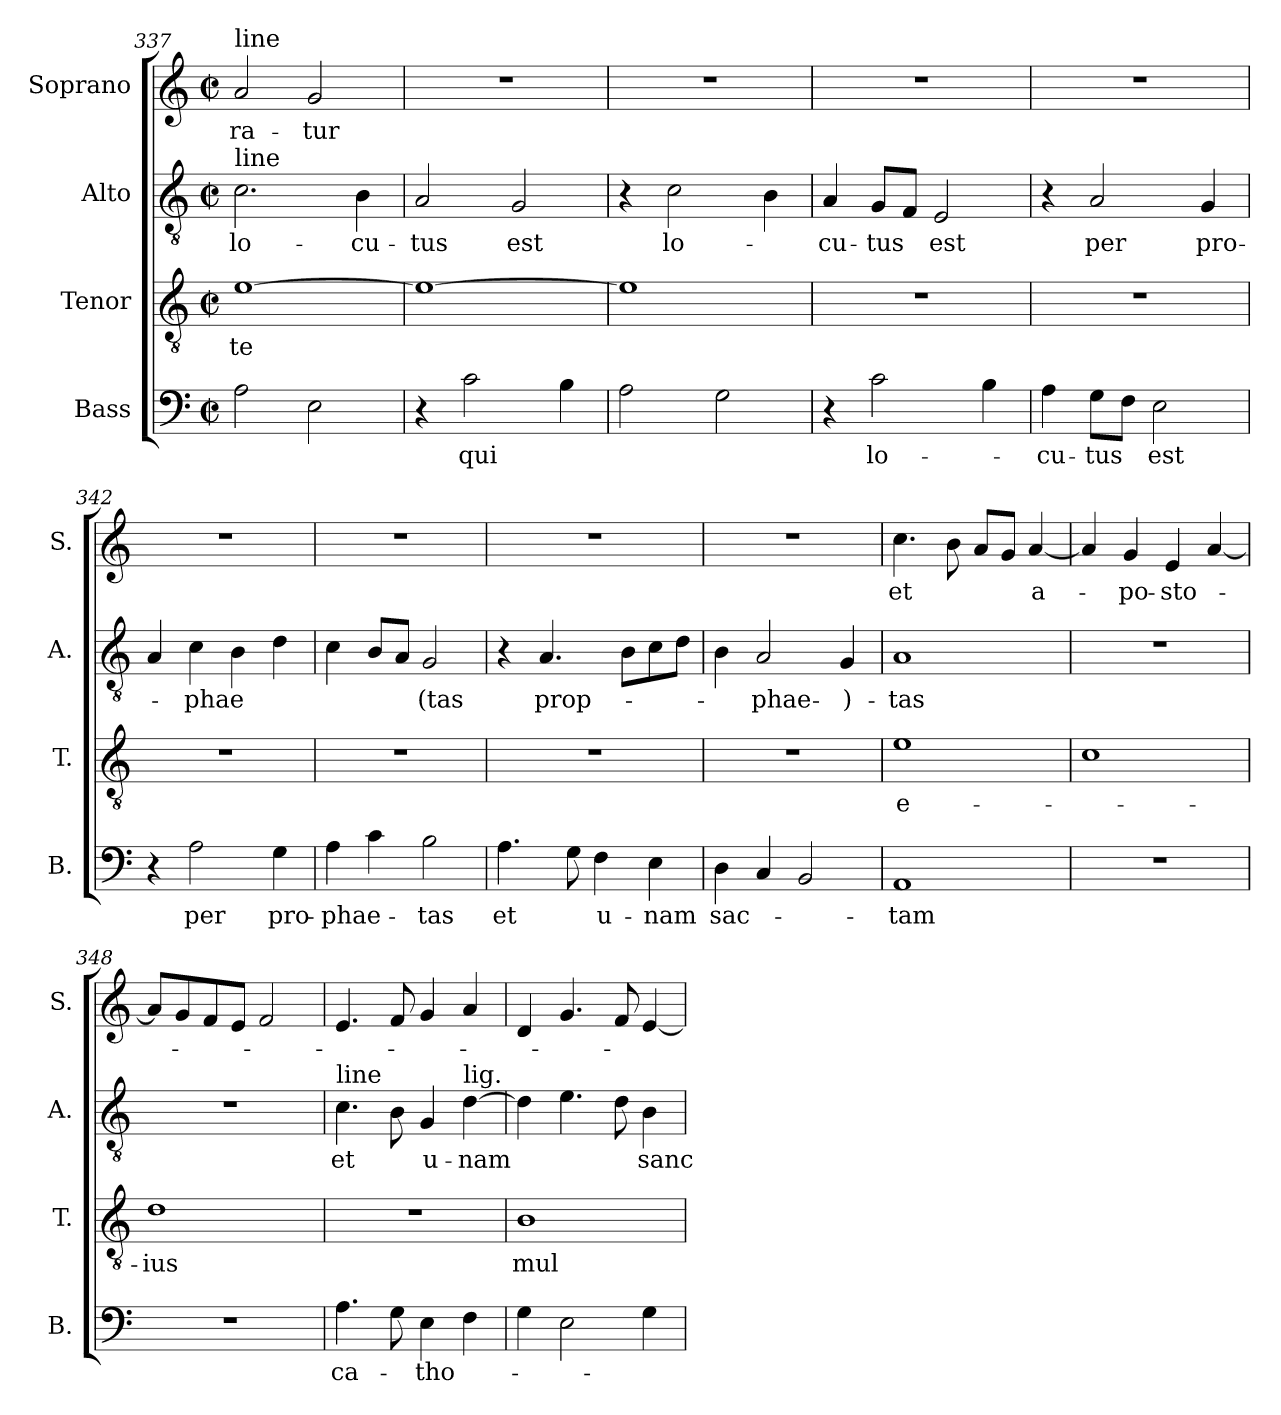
**kern	**text	**kern	**text	**kern	**text	**kern	**text
*part4	*part4	*part3	*part3	*part2	*part2	*part1	*part1
*staff4	*staff4	*staff3	*staff3	*staff2	*staff2	*staff1	*staff1
*I"Bass	*	*I"Tenor	*	*I"Alto	*	*I"Soprano	*
*I'B.	*	*I'T.	*	*I'A.	*	*I'S.	*
*clefF4	*	*clefGv2	*	*clefGv2	*	*clefG2	*
*k[]	*	*k[]	*	*k[]	*	*k[]	*
*M2/2	*	*M2/2	*	*M2/2	*	*M2/2	*
*met(c|)	*	*met(c|)	*	*met(c|)	*	*met(c|)	*
=337	=337	=337	=337	=337	=337	=337	=337
!	!	!	!	!	!	!LO:TX:a:t=line	!
!	!	!	!	!LO:TX:a:t=line	!	!	!
!	!	!	!LO:LY:b	!	!LO:LY:b	!	!LO:LY:b
2A\	.	[1e	-te	2.c\	lo-	2a/	-ra-
!	!	!	!	!	!	!	!LO:LY:b
2E\	.	.	.	.	.	2g/	-tur
!	!	!	!	!	!LO:LY:b	!	!
.	.	.	.	4B\	-cu-	.	.
!!LO:PB:g=z
=338	=338	=338	=338	=338	=338	=338	=338
!	!	!	!	!	!LO:LY:b	!	!
4r	.	1e_	.	2A/	-tus	1r	.
!	!LO:LY:b	!	!	!	!	!	!
2c\	qui	.	.	.	.	.	.
!	!	!	!	!	!LO:LY:b	!	!
.	.	.	.	2G/	est	.	.
4B\	.	.	.	.	.	.	.
=339	=339	=339	=339	=339	=339	=339	=339
2A\	.	1e]	.	4r	.	1r	.
!	!	!	!	!	!LO:LY:b	!	!
.	.	.	.	2c\	lo-	.	.
2G\	.	.	.	.	.	.	.
.	.	.	.	4B\	.	.	.
=340	=340	=340	=340	=340	=340	=340	=340
!	!	!	!	!	!LO:LY:b	!	!
4r	.	1r	.	4A/	-cu-	1r	.
!	!LO:LY:b	!	!	!	!LO:LY:b	!	!
2c\	lo-	.	.	8G/L	-tus	.	.
.	.	.	.	8F/J	.	.	.
!	!	!	!	!	!LO:LY:b	!	!
.	.	.	.	2E/	est	.	.
4B\	.	.	.	.	.	.	.
=341	=341	=341	=341	=341	=341	=341	=341
!	!LO:LY:b	!	!	!	!	!	!
4A\	-cu-	1r	.	4r	.	1r	.
!	!LO:LY:b	!	!	!	!LO:LY:b	!	!
8G\L	-tus	.	.	2A/	per	.	.
8F\J	.	.	.	.	.	.	.
!	!LO:LY:b	!	!	!	!	!	!
2E\	est	.	.	.	.	.	.
!	!	!	!	!	!LO:LY:b	!	!
.	.	.	.	4G/	pro-	.	.
=342	=342	=342	=342	=342	=342	=342	=342
4r	.	1r	.	4A/	.	1r	.
!	!LO:LY:b	!	!	!	!LO:LY:b	!	!
2A\	per	.	.	4c\	-phae	.	.
.	.	.	.	4B\	.	.	.
!	!LO:LY:b	!	!	!	!	!	!
4G\	pro-	.	.	4d\	.	.	.
=343	=343	=343	=343	=343	=343	=343	=343
!	!LO:LY:b	!	!	!	!	!	!
4A\	-phae-	1r	.	4c\	.	1r	.
4c\	.	.	.	8B/L	.	.	.
.	.	.	.	8A/J	.	.	.
!	!LO:LY:b	!	!	!	!LO:LY:b	!	!
2B\	-tas	.	.	2G/	-(tas	.	.
=344	=344	=344	=344	=344	=344	=344	=344
!	!LO:LY:b	!	!	!	!	!	!
4.A\	et	1r	.	4r	.	1r	.
!	!	!	!	!	!LO:LY:b	!	!
.	.	.	.	4.A/	prop-	.	.
8G\	.	.	.	.	.	.	.
!	!LO:LY:b	!	!	!	!	!	!
4F\	u-	.	.	.	.	.	.
.	.	.	.	8B\L	.	.	.
!	!LO:LY:b	!	!	!	!	!	!
4E\	-nam	.	.	8c\	.	.	.
.	.	.	.	8d\J	.	.	.
=345	=345	=345	=345	=345	=345	=345	=345
!	!LO:LY:b	!	!	!	!	!	!
4D\	sac-	1r	.	4B\	.	1r	.
!	!	!	!	!	!LO:LY:b	!	!
4C/	.	.	.	2A/	-phae-	.	.
2BB/	.	.	.	.	.	.	.
!	!	!	!	!	!LO:LY:b	!	!
.	.	.	.	4G/	-)-	.	.
=346	=346	=346	=346	=346	=346	=346	=346
!	!LO:LY:b	!	!LO:LY:b	!	!LO:LY:b	!	!LO:LY:b
1AA	-tam	1e	e-	1A	-tas	4.cc\	et
.	.	.	.	.	.	8b\	.
.	.	.	.	.	.	8a/L	.
.	.	.	.	.	.	8g/J	.
!	!	!	!	!	!	!	!LO:LY:b
.	.	.	.	.	.	[4a/	a-
!!LO:LB:g=z
=347	=347	=347	=347	=347	=347	=347	=347
1r	.	1c	.	1r	.	4a/]	.
!	!	!	!	!	!	!	!LO:LY:b
.	.	.	.	.	.	4g/	-po-
!	!	!	!	!	!	!	!LO:LY:b
.	.	.	.	.	.	4e/	-sto-
.	.	.	.	.	.	[4a/	.
=348	=348	=348	=348	=348	=348	=348	=348
!	!	!	!LO:LY:b	!	!	!	!
1r	.	1d	-ius	1r	.	8a/L]	.
.	.	.	.	.	.	8g/	.
.	.	.	.	.	.	8f/	.
.	.	.	.	.	.	8e/J	.
.	.	.	.	.	.	2f/	.
=349	=349	=349	=349	=349	=349	=349	=349
!	!	!	!	!LO:TX:a:t=line	!	!	!
!	!LO:LY:b	!	!	!	!LO:LY:b	!	!
4.A\	ca-	1r	.	4.c\	et	4.e/	.
8G\	.	.	.	8B\	.	8f/	.
!	!LO:LY:b	!	!	!	!LO:LY:b	!	!
4E\	-tho-	.	.	4G/	u-	4g/	.
!	!	!	!	!LO:TX:a:t=lig.	!	!	!
!	!	!	!	!	!LO:LY:b	!	!
4F\	.	.	.	[4d\	-nam	4a/	.
=350	=350	=350	=350	=350	=350	=350	=350
!	!	!	!LO:LY:b	!	!	!	!
4G\	.	1B	mul-	4d\]	.	4d/	.
2E\	.	.	.	4.e\	.	4.g/	.
.	.	.	.	8d\	.	8f/	.
!	!	!	!	!	!LO:LY:b	!	!
4G\	.	.	.	4B\	sanc-	[4e/	.
=	=	=	=	=	=	=	=
*-	*-	*-	*-	*-	*-	*-	*-
